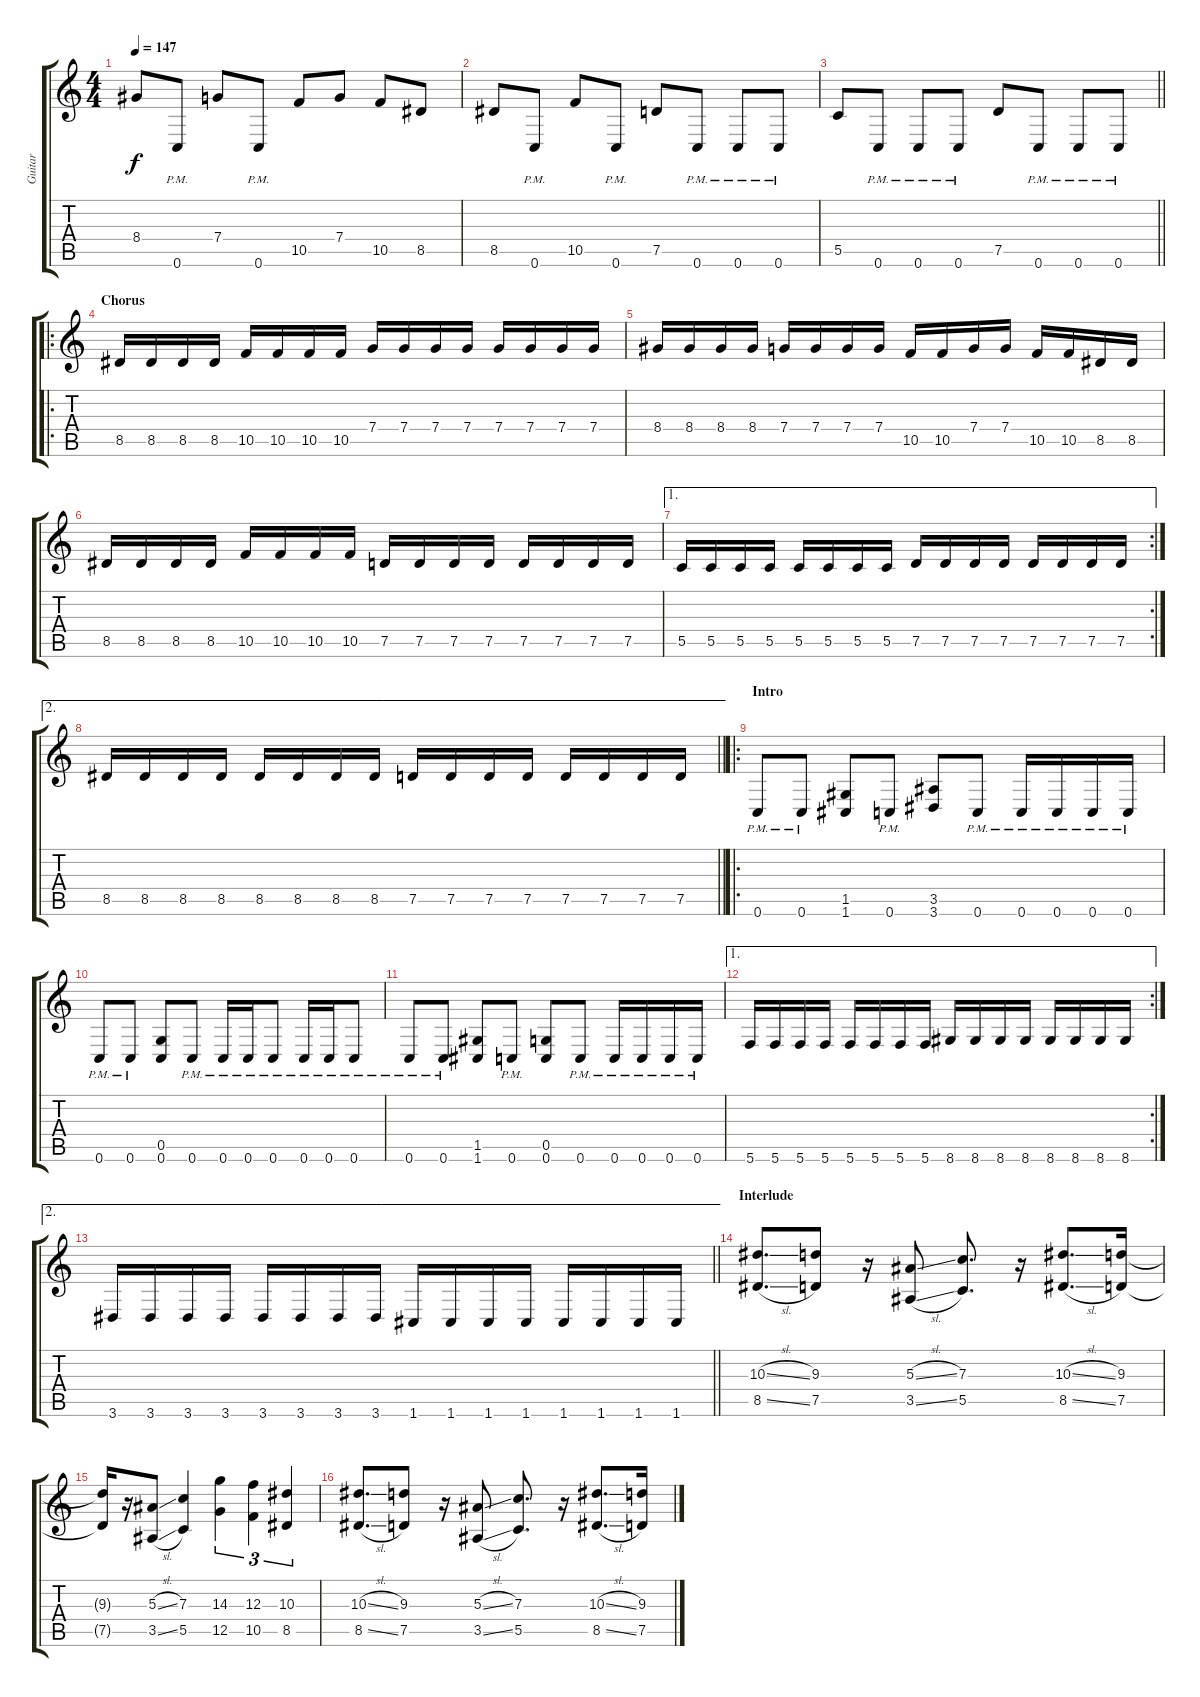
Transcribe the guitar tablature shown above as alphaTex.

\track ("Guitar" "Guitar") {instrument overdrivenguitar}
\staff {score tabs}
\tuning (D4 A3 F3 C3 G2 C2) {hide}
\ts (4 4)
\tempo 147
\clef g2
\ks c
8.4.8{dy f} 0.6{pm}.8 7.4.8 0.6{pm}.8 10.5.8 7.4.8 10.5.8 8.5.8 |
8.5.8 0.6{pm}.8 10.5.8 0.6{pm}.8 7.5.8 0.6{pm}.8 0.6{pm}.8 0.6{pm}.8 |
\barLineRight lightlight
5.5.8 0.6{pm}.8 0.6{pm}.8 0.6{pm}.8 7.5.8 0.6{pm}.8 0.6{pm}.8 0.6{pm}.8 |
\ro
\section ("" "Chorus")
8.5.16 8.5.16 8.5.16 8.5.16 10.5.16 10.5.16 10.5.16 10.5.16 7.4.16 7.4.16 7.4.16 7.4.16 7.4.16 7.4.16 7.4.16 7.4.16 |
8.4.16 8.4.16 8.4.16 8.4.16 7.4.16 7.4.16 7.4.16 7.4.16 10.5.16 10.5.16 7.4.16 7.4.16 10.5.16 10.5.16 8.5.16 8.5.16 |
8.5.16 8.5.16 8.5.16 8.5.16 10.5.16 10.5.16 10.5.16 10.5.16 7.5.16 7.5.16 7.5.16 7.5.16 7.5.16 7.5.16 7.5.16 7.5.16 |
\ae 1
\rc 2
5.5.16 5.5.16 5.5.16 5.5.16 5.5.16 5.5.16 5.5.16 5.5.16 7.5.16 7.5.16 7.5.16 7.5.16 7.5.16 7.5.16 7.5.16 7.5.16 |
\ae 2
\barLineRight lightlight
8.5.16 8.5.16 8.5.16 8.5.16 8.5.16 8.5.16 8.5.16 8.5.16 7.5.16 7.5.16 7.5.16 7.5.16 7.5.16 7.5.16 7.5.16 7.5.16 |
\ro
\section ("" "Intro")
0.6{pm}.8 0.6{pm}.8 (1.5 1.6).8 0.6{pm}.8 (3.5 3.6).8 0.6{pm}.8 0.6{pm}.16 0.6{pm}.16 0.6{pm}.16 0.6{pm}.16 |
0.6{pm}.8 0.6{pm}.8 (0.5 0.6).8 0.6{pm}.8 0.6{pm}.16 0.6{pm}.16 0.6{pm}.8 0.6{pm}.16 0.6{pm}.16 0.6{pm}.8 |
0.6{pm}.8 0.6{pm}.8 (1.5 1.6).8 0.6{pm}.8 (0.5 0.6).8 0.6{pm}.8 0.6{pm}.16 0.6{pm}.16 0.6{pm}.16 0.6{pm}.16 |
\ae 1
\rc 2
5.6.16 5.6.16 5.6.16 5.6.16 5.6.16 5.6.16 5.6.16 5.6.16 8.6.16 8.6.16 8.6.16 8.6.16 8.6.16 8.6.16 8.6.16 8.6.16 |
\ae 2
\barLineRight lightlight
3.6.16 3.6.16 3.6.16 3.6.16 3.6.16 3.6.16 3.6.16 3.6.16 1.6.16 1.6.16 1.6.16 1.6.16 1.6.16 1.6.16 1.6.16 1.6.16 |
\section ("" "Interlude")
(10.3{sl} 8.5{sl}).8{d} (9.3 7.5).8 r.16 (5.3{sl} 3.5{sl}).8 (7.3 5.5).8{d} r.16 (10.3{sl} 8.5{sl}).8{d} (9.3 7.5).16 |
(9.3{t} 7.5{t}).16 r.16 (5.3{sl} 3.5{sl}).8 (7.3 5.5).4 (14.3 12.5).4{tu (3 2)} (12.3 10.5).4{tu (3 2)} (10.3 8.5).4{tu (3 2)} |
(10.3{sl} 8.5{sl}).8{d} (9.3 7.5).8 r.16 (5.3{sl} 3.5{sl}).8 (7.3 5.5).8{d} r.16 (10.3{sl} 8.5{sl}).8{d} (9.3 7.5).16
